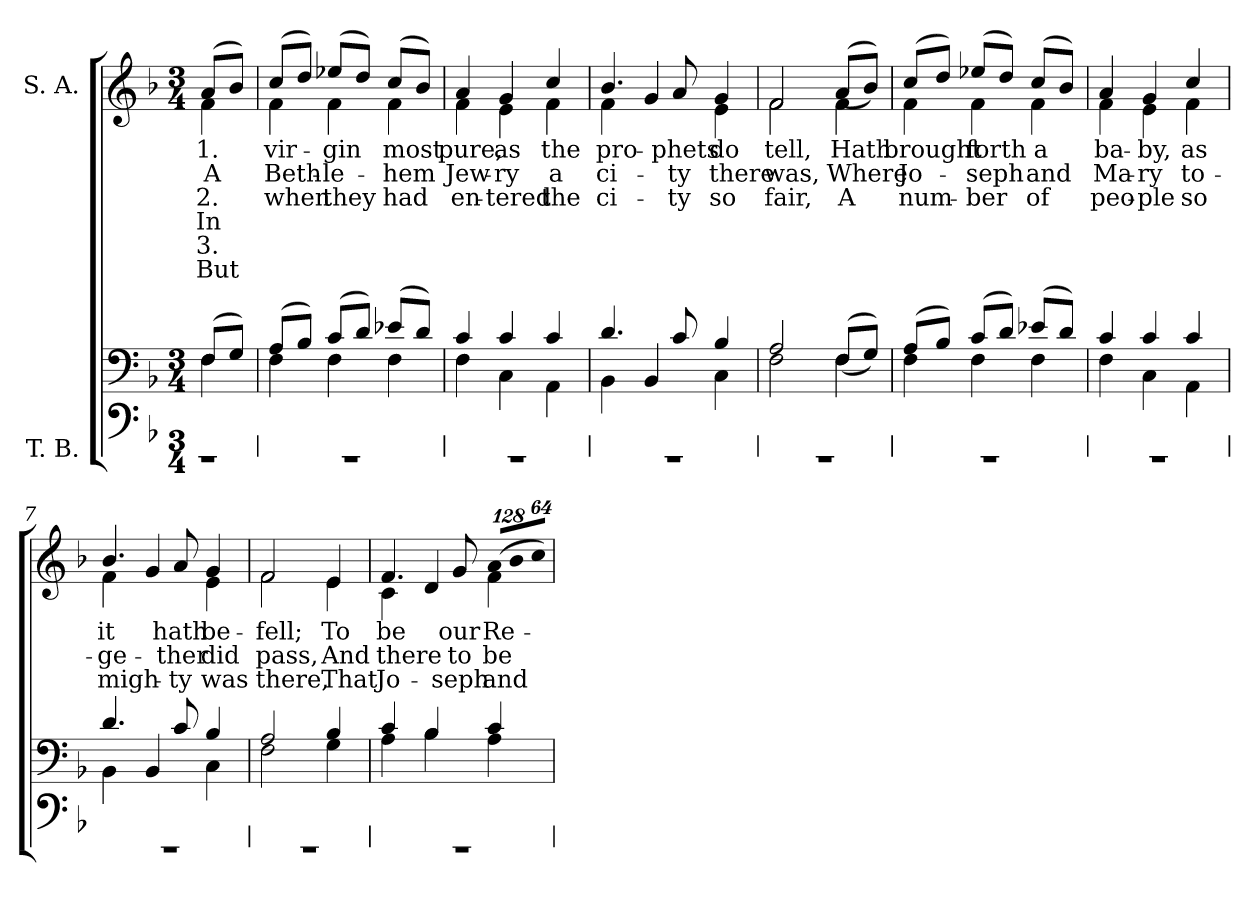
**kern	**kern	**kern	**text	**text	**text	**text	**text	**text
*part2	*part2	*part1	*part1	*part1	*part1	*part1	*part1	*part1
*staff3	*staff2	*staff1	*staff1	*staff1	*staff1	*staff1	*staff1	*staff1
*I"T. B.	*	*I"S. A.	*	*	*	*	*	*
!!LO:PB:g=z
*stria0	*	*	*	*	*	*	*	*
*clefF4	*clefF4	*clefG2	*	*	*	*	*	*
*k[b-]	*k[b-]	*k[b-]	*	*	*	*	*	*
*F:	*F:	*F:	*	*	*	*	*	*
*M3/4	*M3/4	*M3/4	*	*	*	*	*	*
=	=	=	=	=	=	=	=	=
!LO:N:vis=1	!	!	!	!	!	!	!	!
*	*^	*	*	*	*	*	*	*
!	!	!	!	!LO:LY:b:color=#000000	!LO:LY:b:color=#000000	!LO:LY:b:color=#000000	!LO:LY:b:color=#000000	!LO:LY:b:color=#000000	!LO:LY:b:color=#000000
*	*	*	*^	*	*	*	*	*	*
4r	(8Fi/L	4Fi\	(8ai/L	4fi\	1.	A	2.	In	3.	But
.	8Gi/J)	.	8b-i/J)	.	.	.	.	.	.	.
=1	=1	=1	=1	=1	=1	=1	=1	=1	=1	=1
!LO:N:vis=1	!	!	!	!	!	!	!	!	!	!
!	!	!	!	!	!LO:LY:b:color=#000000	!LO:LY:b:color=#000000	!LO:LY:b:color=#000000	!	!	!
2.r	(8Ai/L	4Fi\	(8cci/L	4fi\	vir-	Beth-	when	.	.	.
.	8B-i/J)	.	8ddi/J)	.	.	.	.	.	.	.
!	!	!	!	!	!LO:LY:b:color=#000000	!LO:LY:b:color=#000000	!LO:LY:b:color=#000000	!	!	!
.	(8ci/L	4Fi\	(8ee-Xi/L	4fi\	-gin	-le-	they	.	.	.
.	8di/J)	.	8ddi/J)	.	.	.	.	.	.	.
!	!	!	!	!	!LO:LY:b:color=#000000	!LO:LY:b:color=#000000	!LO:LY:b:color=#000000	!	!	!
.	(8e-Xi/L	4Fi\	(8cci/L	4fi\	most	-hem	had	.	.	.
.	8di/J)	.	8b-i/J)	.	.	.	.	.	.	.
=2	=2	=2	=2	=2	=2	=2	=2	=2	=2	=2
!LO:N:vis=1	!	!	!	!	!	!	!	!	!	!
!	!	!	!	!	!LO:LY:b:color=#000000	!LO:LY:b:color=#000000	!LO:LY:b:color=#000000	!	!	!
2.r	4ci/	4Fi\	4ai/	4fi\	pure,	Jew-	en-	.	.	.
!	!	!	!	!	!LO:LY:b:color=#000000	!LO:LY:b:color=#000000	!LO:LY:b:color=#000000	!	!	!
.	4ci/	4Ci\	4gi/	4ei\	as	-ry	-tered	.	.	.
!	!	!	!	!	!LO:LY:b:color=#000000	!LO:LY:b:color=#000000	!LO:LY:b:color=#000000	!	!	!
.	4ci/	4AAi\	4cci/	4fi\	the	a	the	.	.	.
=3	=3	=3	=3	=3	=3	=3	=3	=3	=3	=3
!LO:N:vis=1	!	!	!	!	!	!	!	!	!	!
!	!	!	!	!	!LO:LY:b:color=#000000	!LO:LY:b:color=#000000	!LO:LY:b:color=#000000	!	!	!
2.r	4.di/	4BB-i\	4.b-i/	4fi\	pro-	ci-	ci-	.	.	.
.	.	4BB-i/	.	4gi/	.	.	.	.	.	.
!	!	!	!	!	!LO:LY:b:color=#000000	!LO:LY:b:color=#000000	!LO:LY:b:color=#000000	!	!	!
.	8ci/	.	8ai/	.	-phets	-ty	-ty	.	.	.
!	!	!	!	!	!LO:LY:b:color=#000000	!LO:LY:b:color=#000000	!LO:LY:b:color=#000000	!	!	!
.	4B-i/	4Ci\	4gi/	4ei\	do	there	so	.	.	.
=4	=4	=4	=4	=4	=4	=4	=4	=4	=4	=4
!LO:N:vis=1	!	!	!	!	!	!	!	!	!	!
!	!	!	!	!	!LO:LY:b:color=#000000	!LO:LY:b:color=#000000	!LO:LY:b:color=#000000	!	!	!
2.r	2Ai/	2Fi\	2fi/	2fi\	tell,	was,	fair,	.	.	.
!	!	!	!	!	!LO:LY:b:color=#000000	!LO:LY:b:color=#000000	!LO:LY:b:color=#000000	!	!	!
.	((8Fi/L	4Fi\	((8ai/L	4fi\	Hath	Where	A	.	.	.
.	8Gi/J))	.	8b-i/J))	.	.	.	.	.	.	.
=5	=5	=5	=5	=5	=5	=5	=5	=5	=5	=5
!LO:N:vis=1	!	!	!	!	!	!	!	!	!	!
!	!	!	!	!	!LO:LY:b:color=#000000	!LO:LY:b:color=#000000	!LO:LY:b:color=#000000	!	!	!
2.r	(8Ai/L	4Fi\	(8cci/L	4fi\	brought	Jo-	num-	.	.	.
.	8B-i/J)	.	8ddi/J)	.	.	.	.	.	.	.
!	!	!	!	!	!LO:LY:b:color=#000000	!LO:LY:b:color=#000000	!LO:LY:b:color=#000000	!	!	!
.	(8ci/L	4Fi\	(8ee-Xi/L	4fi\	forth	-seph	-ber	.	.	.
.	8di/J)	.	8ddi/J)	.	.	.	.	.	.	.
!	!	!	!	!	!LO:LY:b:color=#000000	!LO:LY:b:color=#000000	!LO:LY:b:color=#000000	!	!	!
.	(8e-Xi/L	4Fi\	(8cci/L	4fi\	a	and	of	.	.	.
.	8di/J)	.	8b-i/J)	.	.	.	.	.	.	.
=6	=6	=6	=6	=6	=6	=6	=6	=6	=6	=6
!LO:N:vis=1	!	!	!	!	!	!	!	!	!	!
!	!	!	!	!	!LO:LY:b:color=#000000	!LO:LY:b:color=#000000	!LO:LY:b:color=#000000	!	!	!
2.r	4ci/	4Fi\	4ai/	4fi\	ba-	Ma-	peo-	.	.	.
!	!	!	!	!	!LO:LY:b:color=#000000	!LO:LY:b:color=#000000	!LO:LY:b:color=#000000	!	!	!
.	4ci/	4Ci\	4gi/	4ei\	-by,	-ry	-ple	.	.	.
!	!	!	!	!	!LO:LY:b:color=#000000	!LO:LY:b:color=#000000	!LO:LY:b:color=#000000	!	!	!
.	4ci/	4AAi\	4cci/	4fi\	as	to-	so	.	.	.
!!LO:LB:g=z	!!
=7	=7	=7	=7	=7	=7	=7	=7	=7	=7	=7
!LO:N:vis=1	!	!	!	!	!	!	!	!	!	!
!	!	!	!	!	!LO:LY:b:color=#000000	!LO:LY:b:color=#000000	!LO:LY:b:color=#000000	!	!	!
2.r	4.di/	4BB-i\	4.b-i/	4fi\	it	-ge-	migh-	.	.	.
.	.	4BB-i/	.	4gi/	.	.	.	.	.	.
!	!	!	!	!	!LO:LY:b:color=#000000	!LO:LY:b:color=#000000	!LO:LY:b:color=#000000	!	!	!
.	8ci/	.	8ai/	.	hath	-ther	-ty	.	.	.
!	!	!	!	!	!LO:LY:b:color=#000000	!LO:LY:b:color=#000000	!LO:LY:b:color=#000000	!	!	!
.	4B-i/	4Ci\	4gi/	4ei\	be-	did	was	.	.	.
=8	=8	=8	=8	=8	=8	=8	=8	=8	=8	=8
!LO:N:vis=1	!	!	!	!	!	!	!	!	!	!
!	!	!	!	!	!LO:LY:b:color=#000000	!LO:LY:b:color=#000000	!LO:LY:b:color=#000000	!	!	!
2.r	2Ai/	2Fi\	2fi/	2fi\	-fell;	pass,	there,	.	.	.
!	!	!	!	!	!LO:LY:b:color=#000000	!LO:LY:b:color=#000000	!LO:LY:b:color=#000000	!	!	!
.	4B-i/	4Gi\	4ei/	4ei\	To	And	That	.	.	.
=9	=9	=9	=9	=9	=9	=9	=9	=9	=9	=9
!LO:N:vis=1	!	!	!	!	!	!	!	!	!	!
!	!	!	!	!	!LO:LY:b:color=#000000	!LO:LY:b:color=#000000	!LO:LY:b:color=#000000	!	!	!
2.r	4ci/	4Ai\	4.fi/	4ci\	be	there	Jo-	.	.	.
.	4B-i/	4B-i\	.	4di/	.	.	.	.	.	.
!	!	!	!	!	!LO:LY:b:color=#000000	!LO:LY:b:color=#000000	!LO:LY:b:color=#000000	!	!	!
.	.	.	8gi/	.	our	to	-seph	.	.	.
*	*	*	*Xbrackettup	*	*	*	*	*	*	*
!	!	!	!LO:N:vis=8	!	!	!	!	!	!	!
!	!	!	!	!	!LO:LY:b:color=#000000	!LO:LY:b:color=#000000	!LO:LY:b:color=#000000	!	!	!
.	4ci/	4Ai\	(1024%85ai/L	4fi\	Re-	be	and	.	.	.
!	!	!	!LO:N:vis=8	!	!	!	!	!	!	!
.	.	.	1024%85b-i/	.	.	.	.	.	.	.
!	!	!	!LO:N:vis=8	!	!	!	!	!	!	!
.	.	.	512%43cci/J)	.	.	.	.	.	.	.
*	*v	*v	*	*	*	*	*	*	*	*
*	*	*v	*v	*	*	*	*	*	*
=	=	=	=	=	=	=	=	=
*-	*-	*-	*-	*-	*-	*-	*-	*-
